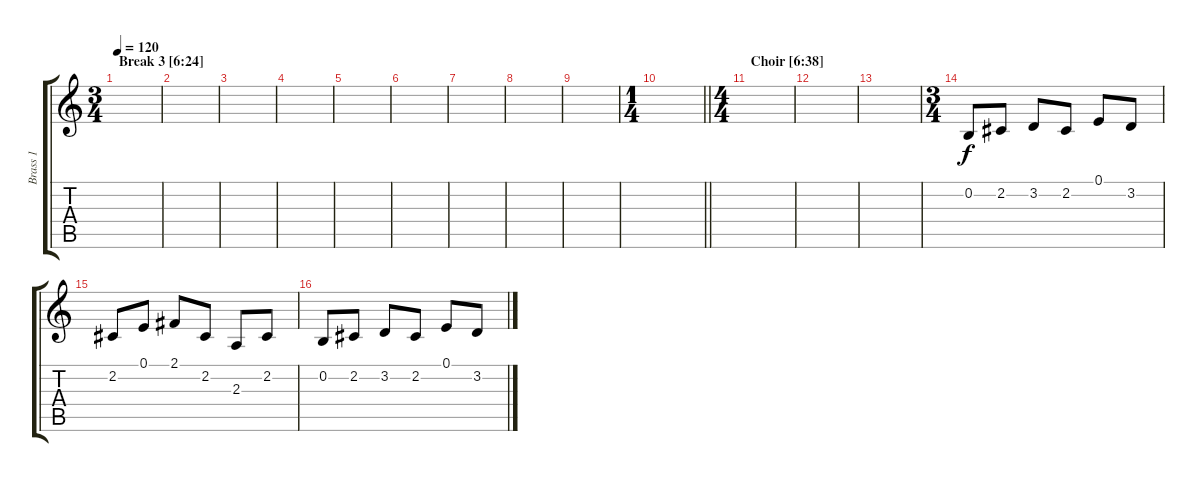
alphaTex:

\track ("Brass 1" "Brass 1") {instrument brasssection}
\staff {score tabs}
\tuning (E4 B3 G3 D3 A2 E2) {hide}
\ts (3 4)
\section ("" "Break 3 [6:24]")
\tempo 120
\clef g2
\ks c
|
|
|
|
|
|
|
|
|
\ts (1 4)
\barLineRight lightlight
|
\ts (4 4)
\section ("" "Choir [6:38]")
|
|
|
\ts (3 4)
0.2.8{volume 14 instrument brasssection} 2.2.8 3.2.8 2.2.8 0.1.8 3.2.8 |
2.2.8 0.1.8 2.1.8 2.2.8 2.3.8 2.2.8 |
0.2.8 2.2.8 3.2.8 2.2.8 0.1.8 3.2.8
